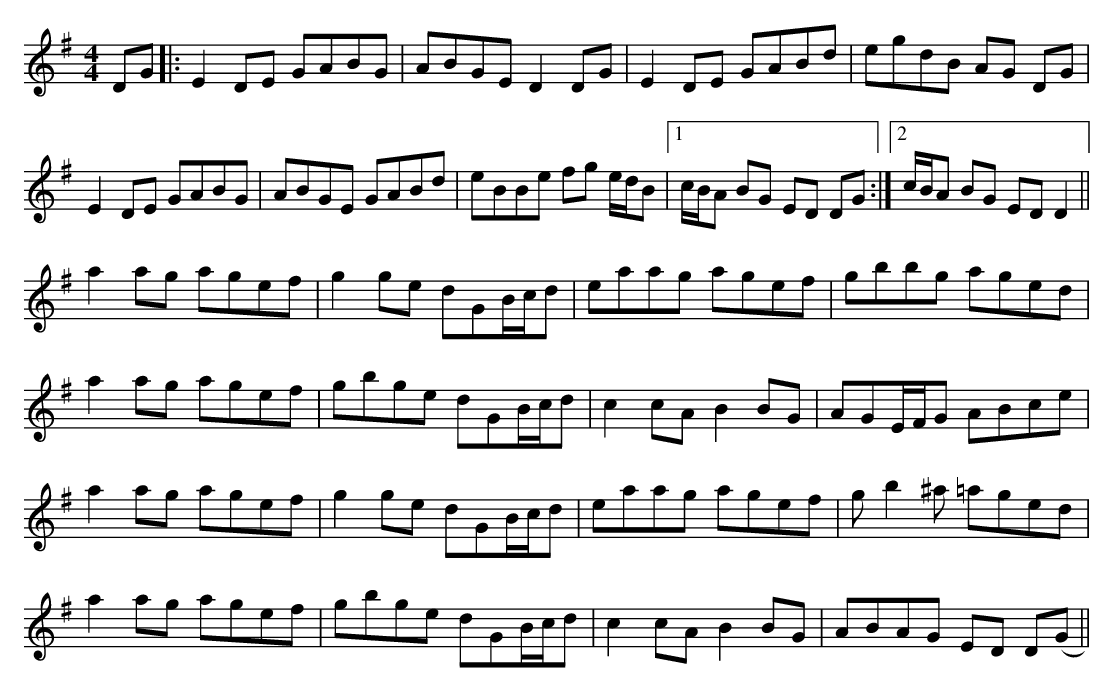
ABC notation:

X:1
M:4/4
K:G
DG|:E2 DE GABG|ABGE D2 DG|E2 DE GABd|egdB AG DG|
E2 DE GABG|ABGE GABd|eBBe fg e/d/B|1 c/B/A BG ED DG:|2 c/B/A BG ED D2||
a2 ag agef|g2 ge dGB/c/d|eaag agef|gbbg aged|
a2 ag agef|gbge dGB/c/d|c2 cA B2 BG|AGE/F/G ABce|
a2 ag agef|g2 ge dGB/c/d|eaag agef|gb2^a =aged|
a2 ag agef|gbge dGB/c/d|c2 cA B2 BG|ABAG ED D(G||
